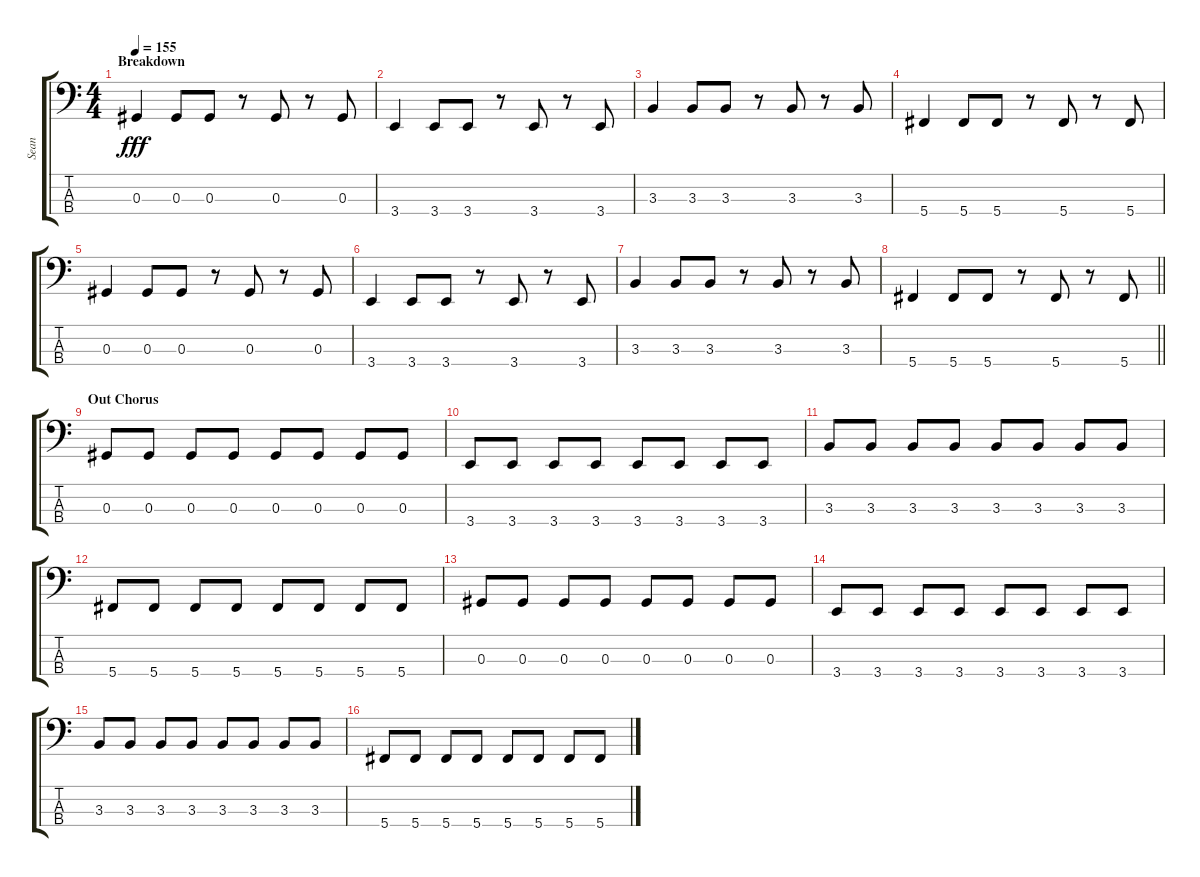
\track ("Sean" "Sean") {instrument electricbasspick}
\staff {score tabs}
\tuning (Gb2 Db2 Ab1 Db1) {hide}
\ts (4 4)
\section ("" "Breakdown")
\tempo 155
\clef f4
\ks c
0.3.4{dy fff} 0.3.8 0.3.8 r.8 0.3.8 r.8 0.3.8 |
3.4.4 3.4.8 3.4.8 r.8 3.4.8 r.8 3.4.8 |
3.3.4 3.3.8 3.3.8 r.8 3.3.8 r.8 3.3.8 |
5.4.4 5.4.8 5.4.8 r.8 5.4.8 r.8 5.4.8 |
0.3.4 0.3.8 0.3.8 r.8 0.3.8 r.8 0.3.8 |
3.4.4 3.4.8 3.4.8 r.8 3.4.8 r.8 3.4.8 |
3.3.4 3.3.8 3.3.8 r.8 3.3.8 r.8 3.3.8 |
\barLineRight lightlight
5.4.4 5.4.8 5.4.8 r.8 5.4.8 r.8 5.4.8 |
\section ("" "Out Chorus")
0.3.8 0.3.8 0.3.8 0.3.8 0.3.8 0.3.8 0.3.8 0.3.8 |
3.4.8 3.4.8 3.4.8 3.4.8 3.4.8 3.4.8 3.4.8 3.4.8 |
3.3.8 3.3.8 3.3.8 3.3.8 3.3.8 3.3.8 3.3.8 3.3.8 |
5.4.8 5.4.8 5.4.8 5.4.8 5.4.8 5.4.8 5.4.8 5.4.8 |
0.3.8 0.3.8 0.3.8 0.3.8 0.3.8 0.3.8 0.3.8 0.3.8 |
3.4.8 3.4.8 3.4.8 3.4.8 3.4.8 3.4.8 3.4.8 3.4.8 |
3.3.8 3.3.8 3.3.8 3.3.8 3.3.8 3.3.8 3.3.8 3.3.8 |
5.4.8 5.4.8 5.4.8 5.4.8 5.4.8 5.4.8 5.4.8 5.4.8
